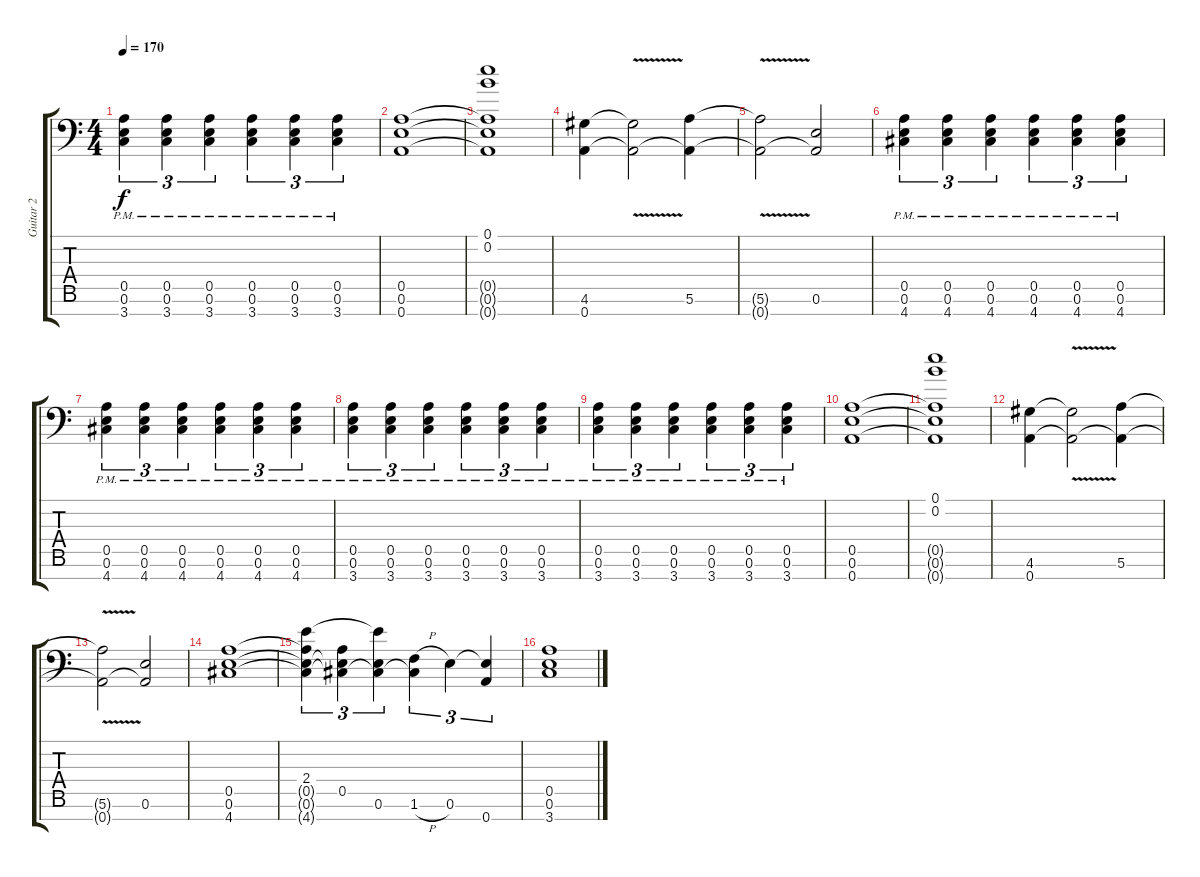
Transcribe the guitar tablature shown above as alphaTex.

\track ("Guitar 2" "Guitar 2") {instrument distortionguitar}
\staff {score tabs}
\tuning (E4 B3 G3 D3 A2 E2 A1) {hide}
\ts (4 4)
\tempo 170
\clef f4
\ks c
(0.5{pm} 0.6{pm} 3.7{pm}).4{tu (3 2) dy f} (0.5{pm} 0.6{pm} 3.7{pm}).4{tu (3 2)} (0.5{pm} 0.6{pm} 3.7{pm}).4{tu (3 2)} (0.5{pm} 0.6{pm} 3.7{pm}).4{tu (3 2)} (0.5{pm} 0.6{pm} 3.7{pm}).4{tu (3 2)} (0.5{pm} 0.6{pm} 3.7{pm}).4{tu (3 2)} |
(0.5 0.6 0.7).1 |
(0.1 0.2 0.5{t} 0.6{t} 0.7{t}).1 |
(4.6 0.7).4 (4.6{v t} 0.7{t}).2 (5.6 0.7{t}).4 |
(5.6{v t} 0.7{t}).2 (0.6 0.7{t}).2 |
(0.5{pm} 0.6{pm} 4.7{pm}).4{tu (3 2)} (0.5{pm} 0.6{pm} 4.7{pm}).4{tu (3 2)} (0.5{pm} 0.6{pm} 4.7{pm}).4{tu (3 2)} (0.5{pm} 0.6{pm} 4.7{pm}).4{tu (3 2)} (0.5{pm} 0.6{pm} 4.7{pm}).4{tu (3 2)} (0.5{pm} 0.6{pm} 4.7{pm}).4{tu (3 2)} |
(0.5{pm} 0.6{pm} 4.7{pm}).4{tu (3 2)} (0.5{pm} 0.6{pm} 4.7{pm}).4{tu (3 2)} (0.5{pm} 0.6{pm} 4.7{pm}).4{tu (3 2)} (0.5{pm} 0.6{pm} 4.7{pm}).4{tu (3 2)} (0.5{pm} 0.6{pm} 4.7{pm}).4{tu (3 2)} (0.5{pm} 0.6{pm} 4.7{pm}).4{tu (3 2)} |
(0.5{pm} 0.6{pm} 3.7{pm}).4{tu (3 2)} (0.5{pm} 0.6{pm} 3.7{pm}).4{tu (3 2)} (0.5{pm} 0.6{pm} 3.7{pm}).4{tu (3 2)} (0.5{pm} 0.6{pm} 3.7{pm}).4{tu (3 2)} (0.5{pm} 0.6{pm} 3.7{pm}).4{tu (3 2)} (0.5{pm} 0.6{pm} 3.7{pm}).4{tu (3 2)} |
(0.5{pm} 0.6{pm} 3.7{pm}).4{tu (3 2)} (0.5{pm} 0.6{pm} 3.7{pm}).4{tu (3 2)} (0.5{pm} 0.6{pm} 3.7{pm}).4{tu (3 2)} (0.5{pm} 0.6{pm} 3.7{pm}).4{tu (3 2)} (0.5{pm} 0.6{pm} 3.7{pm}).4{tu (3 2)} (0.5{pm} 0.6{pm} 3.7{pm}).4{tu (3 2)} |
(0.5 0.6 0.7).1 |
(0.1 0.2 0.5{t} 0.6{t} 0.7{t}).1 |
(4.6 0.7).4 (4.6{v t} 0.7{t}).2 (5.6 0.7{t}).4 |
(5.6{v t} 0.7{t}).2 (0.6 0.7{t}).2 |
(0.5 0.6 4.7).1 |
(2.4 0.5{t} 0.6{t} 4.7{t}).4{tu (3 2)} (0.5 0.6{t} 4.7{t}).4{tu (3 2)} (2.4{t} 0.6 4.7{t}).4{tu (3 2)} (1.6{h} 4.7{t}).4{tu (3 2)} 0.6.4{tu (3 2)} (0.6{t} 0.7).4{tu (3 2)} |
(0.5 0.6 3.7).1
